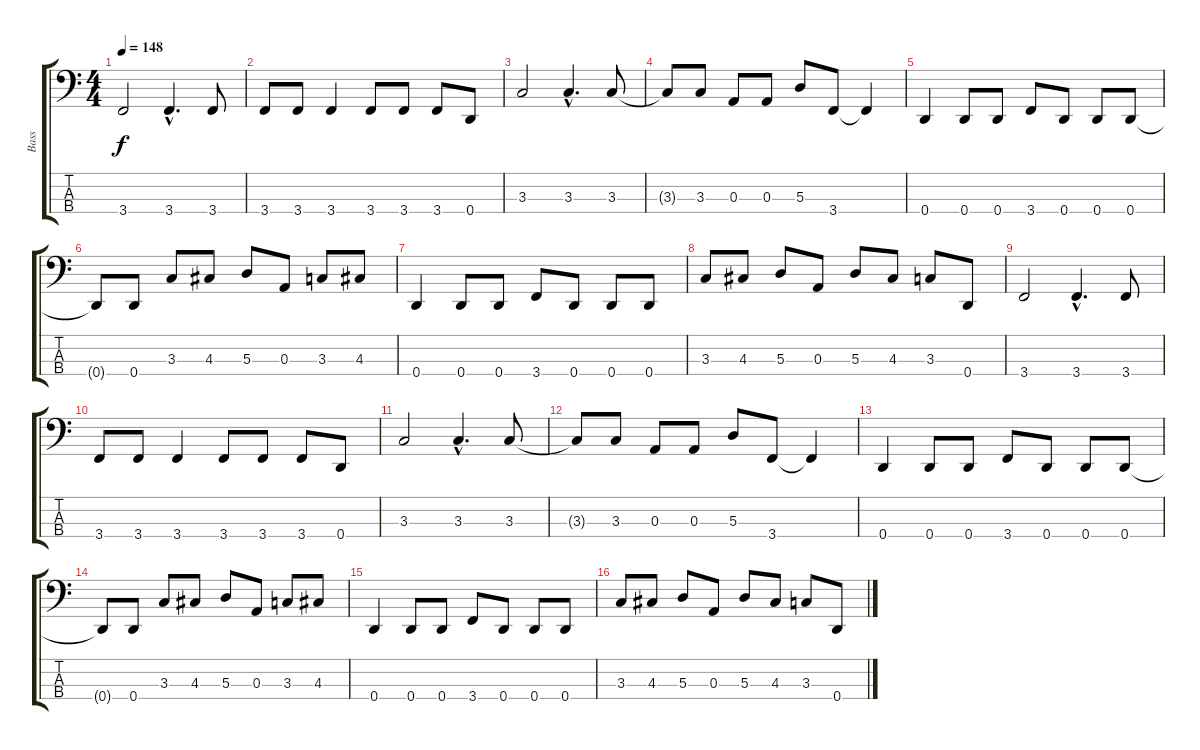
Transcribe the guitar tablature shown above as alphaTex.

\track ("Bass" "Bass") {instrument electricbassfinger}
\staff {score tabs}
\tuning (G2 D2 A1 D1) {hide}
\ts (4 4)
\tempo 148
\clef f4
\ks c
3.4.2{dy f} 3.4{hac}.4{d} 3.4.8 |
3.4.8 3.4.8 3.4.4 3.4.8 3.4.8 3.4.8 0.4.8 |
3.3.2 3.3{hac}.4{d} 3.3.8 |
3.3{t}.8 3.3.8 0.3.8 0.3.8 5.3.8 3.4.8 3.4{t}.4 |
0.4.4 0.4.8 0.4.8 3.4.8 0.4.8 0.4.8 0.4.8 |
0.4{t}.8 0.4.8 3.3.8 4.3.8 5.3.8 0.3.8 3.3.8 4.3.8 |
0.4.4 0.4.8 0.4.8 3.4.8 0.4.8 0.4.8 0.4.8 |
3.3.8 4.3.8 5.3.8 0.3.8 5.3.8 4.3.8 3.3.8 0.4.8 |
3.4.2 3.4{hac}.4{d} 3.4.8 |
3.4.8 3.4.8 3.4.4 3.4.8 3.4.8 3.4.8 0.4.8 |
3.3.2 3.3{hac}.4{d} 3.3.8 |
3.3{t}.8 3.3.8 0.3.8 0.3.8 5.3.8 3.4.8 3.4{t}.4 |
0.4.4 0.4.8 0.4.8 3.4.8 0.4.8 0.4.8 0.4.8 |
0.4{t}.8 0.4.8 3.3.8 4.3.8 5.3.8 0.3.8 3.3.8 4.3.8 |
0.4.4 0.4.8 0.4.8 3.4.8 0.4.8 0.4.8 0.4.8 |
3.3.8 4.3.8 5.3.8 0.3.8 5.3.8 4.3.8 3.3.8 0.4.8
